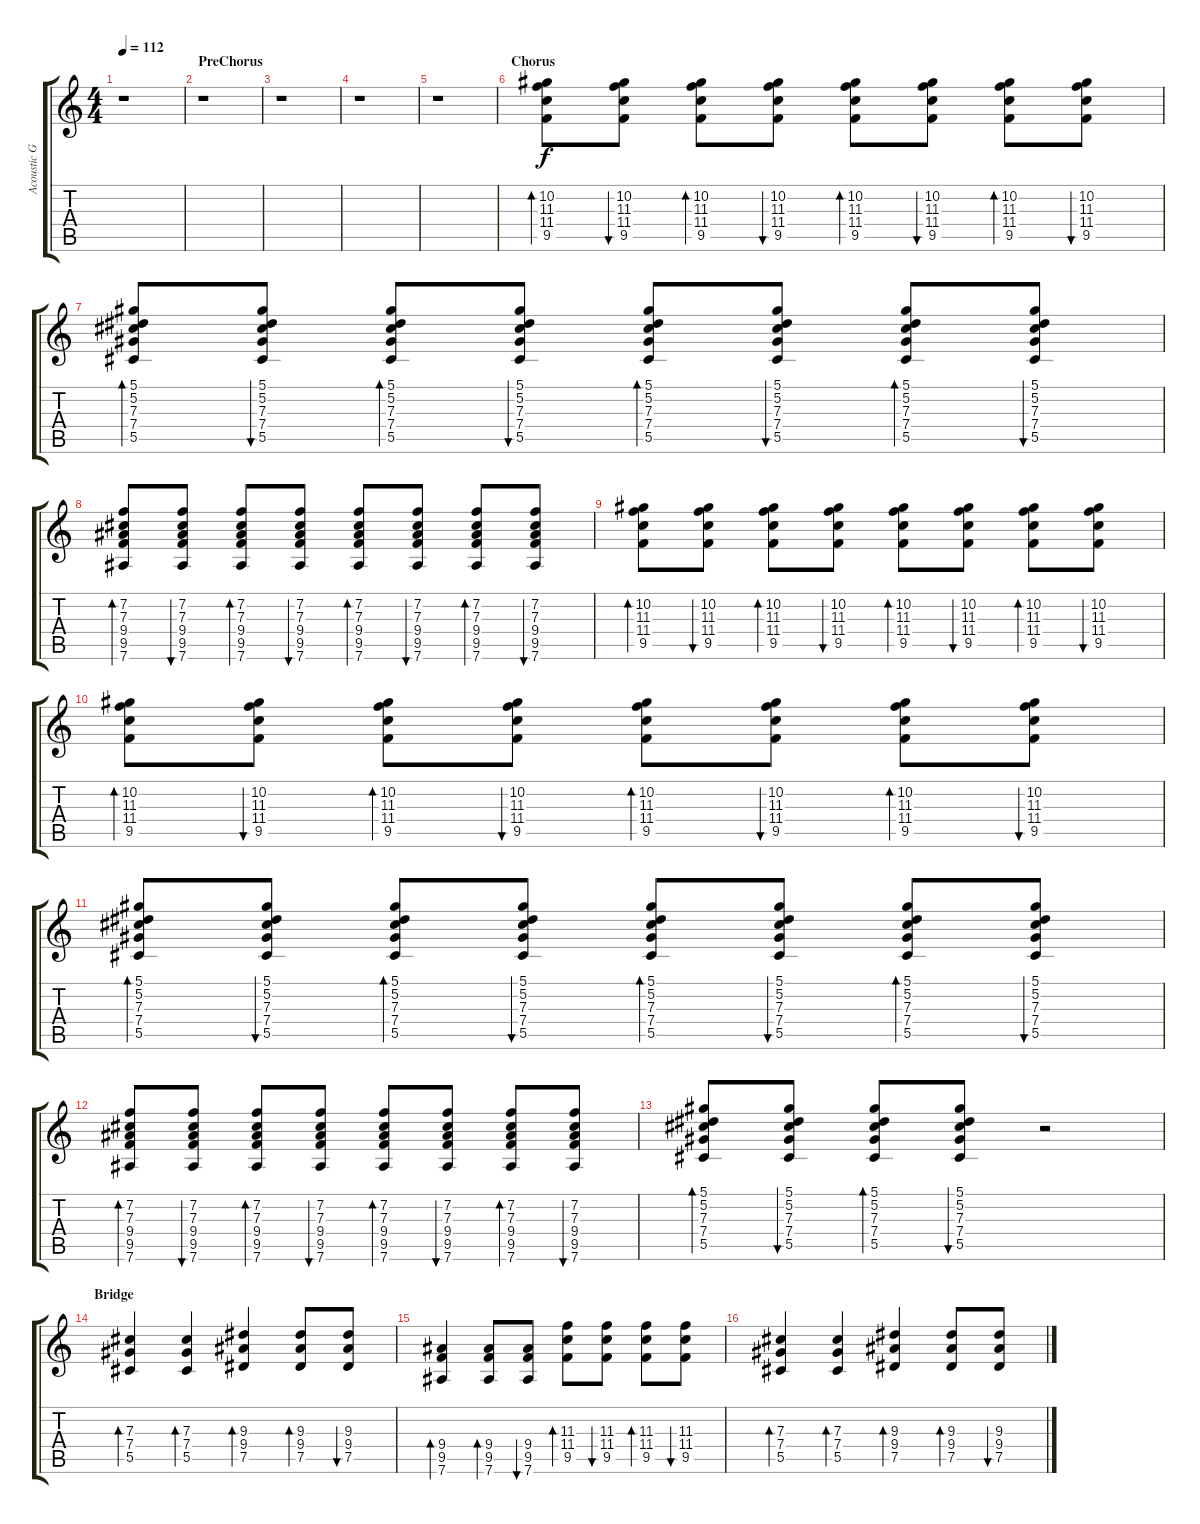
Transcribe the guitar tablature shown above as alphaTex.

\track ("Acoustic Guitar" "Acoustic G") {instrument acousticguitarsteel}
\staff {score tabs}
\tuning (Eb4 Bb3 Gb3 Db3 Ab2 Eb2) {hide}
\ts (4 4)
\tempo 112
\clef g2
\ks c
r.1{dy f} |
\section ("" "PreChorus")
r.1 |
r.1 |
r.1 |
r.1 |
\section ("" "Chorus")
(10.2 11.3 11.4 9.5).8{bd 30} (10.2 11.3 11.4 9.5).8{bu 30} (10.2 11.3 11.4 9.5).8{bd 30} (10.2 11.3 11.4 9.5).8{bu 30} (10.2 11.3 11.4 9.5).8{bd 30} (10.2 11.3 11.4 9.5).8{bu 30} (10.2 11.3 11.4 9.5).8{bd 30} (10.2 11.3 11.4 9.5).8{bu 30} |
(5.1 5.2 7.3 7.4 5.5).8{bd 30} (5.1 5.2 7.3 7.4 5.5).8{bu 30} (5.1 5.2 7.3 7.4 5.5).8{bd 30} (5.1 5.2 7.3 7.4 5.5).8{bu 30} (5.1 5.2 7.3 7.4 5.5).8{bd 30} (5.1 5.2 7.3 7.4 5.5).8{bu 30} (5.1 5.2 7.3 7.4 5.5).8{bd 30} (5.1 5.2 7.3 7.4 5.5).8{bu 30} |
(7.2 7.3 9.4 9.5 7.6).8{bd 30} (7.2 7.3 9.4 9.5 7.6).8{bu 30} (7.2 7.3 9.4 9.5 7.6).8{bd 30} (7.2 7.3 9.4 9.5 7.6).8{bu 30} (7.2 7.3 9.4 9.5 7.6).8{bd 30} (7.2 7.3 9.4 9.5 7.6).8{bu 30} (7.2 7.3 9.4 9.5 7.6).8{bd 30} (7.2 7.3 9.4 9.5 7.6).8{bu 30} |
(10.2 11.3 11.4 9.5).8{bd 30} (10.2 11.3 11.4 9.5).8{bu 30} (10.2 11.3 11.4 9.5).8{bd 30} (10.2 11.3 11.4 9.5).8{bu 30} (10.2 11.3 11.4 9.5).8{bd 30} (10.2 11.3 11.4 9.5).8{bu 30} (10.2 11.3 11.4 9.5).8{bd 30} (10.2 11.3 11.4 9.5).8{bu 30} |
(10.2 11.3 11.4 9.5).8{bd 30} (10.2 11.3 11.4 9.5).8{bu 30} (10.2 11.3 11.4 9.5).8{bd 30} (10.2 11.3 11.4 9.5).8{bu 30} (10.2 11.3 11.4 9.5).8{bd 30} (10.2 11.3 11.4 9.5).8{bu 30} (10.2 11.3 11.4 9.5).8{bd 30} (10.2 11.3 11.4 9.5).8{bu 30} |
(5.1 5.2 7.3 7.4 5.5).8{bd 30} (5.1 5.2 7.3 7.4 5.5).8{bu 30} (5.1 5.2 7.3 7.4 5.5).8{bd 30} (5.1 5.2 7.3 7.4 5.5).8{bu 30} (5.1 5.2 7.3 7.4 5.5).8{bd 30} (5.1 5.2 7.3 7.4 5.5).8{bu 30} (5.1 5.2 7.3 7.4 5.5).8{bd 30} (5.1 5.2 7.3 7.4 5.5).8{bu 30} |
(7.2 7.3 9.4 9.5 7.6).8{bd 30} (7.2 7.3 9.4 9.5 7.6).8{bu 30} (7.2 7.3 9.4 9.5 7.6).8{bd 30} (7.2 7.3 9.4 9.5 7.6).8{bu 30} (7.2 7.3 9.4 9.5 7.6).8{bd 30} (7.2 7.3 9.4 9.5 7.6).8{bu 30} (7.2 7.3 9.4 9.5 7.6).8{bd 30} (7.2 7.3 9.4 9.5 7.6).8{bu 30} |
(5.1 5.2 7.3 7.4 5.5).8{bd 30} (5.1 5.2 7.3 7.4 5.5).8{bu 30} (5.1 5.2 7.3 7.4 5.5).8{bd 30} (5.1 5.2 7.3 7.4 5.5).8{bu 30} r.2 |
\section ("" "Bridge")
(7.3 7.4 5.5).4{bd 30} (7.3 7.4 5.5).4{bd 30} (9.3 9.4 7.5).4{bd 30} (9.3 9.4 7.5).8{bd 30} (9.3 9.4 7.5).8{bu 30} |
(9.4 9.5 7.6).4{bd 30} (9.4 9.5 7.6).8{bd 30} (9.4 9.5 7.6).8{bu 30} (11.3 11.4 9.5).8{bd 30} (11.3 11.4 9.5).8{bu 30} (11.3 11.4 9.5).8{bd 30} (11.3 11.4 9.5).8{bu 30} |
(7.3 7.4 5.5).4{bd 30} (7.3 7.4 5.5).4{bd 30} (9.3 9.4 7.5).4{bd 30} (9.3 9.4 7.5).8{bd 30} (9.3 9.4 7.5).8{bu 30}
